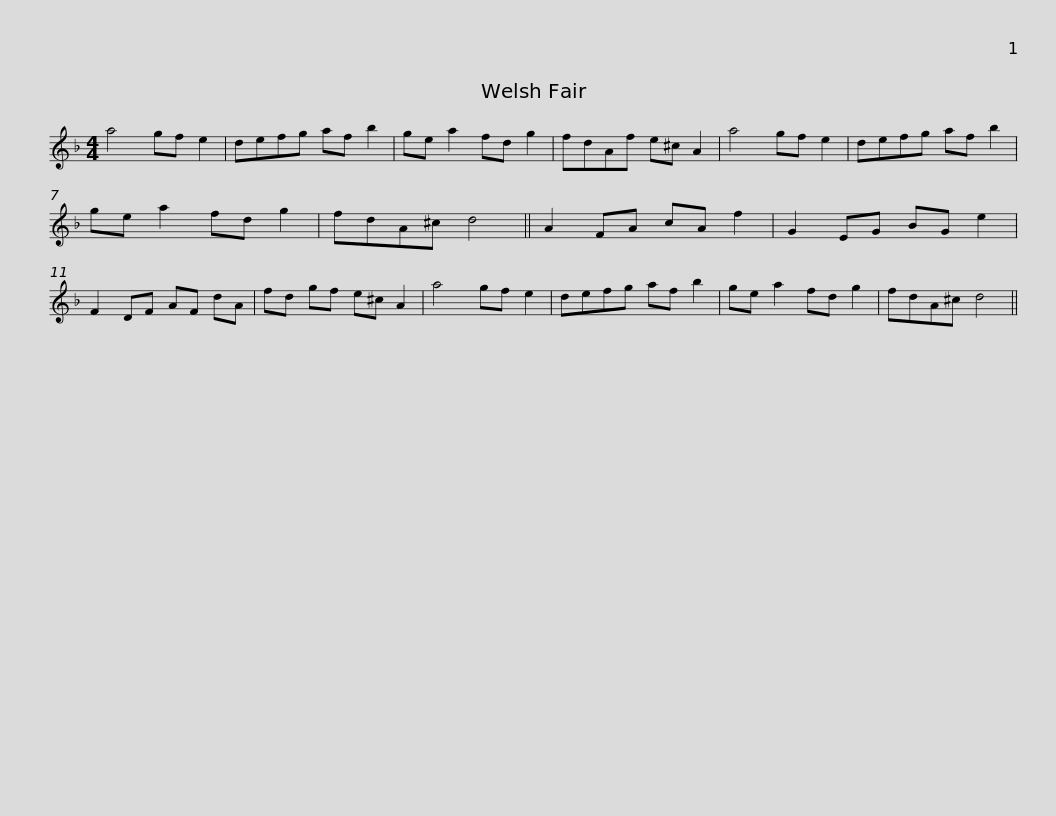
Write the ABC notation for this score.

X:1
L:1/8
M:4/4
I:linebreak $
K:Dmin
V:1 treble
V:1
 a4 gf e2 | defg af b2 | ge a2 fd g2 | fdAf e^c A2 | a4 gf e2 | %5
 defg af b2 | ge a2 fd g2 |$ fdA^c d4 || A2 FA cA f2 | G2 EG BG e2 | %10
 F2 DF AF dA | fd gf e^c A2 | a4 gf e2 | defg af b2 |$ ge a2 fd g2 | %15
 fdA^c d4 || %16
